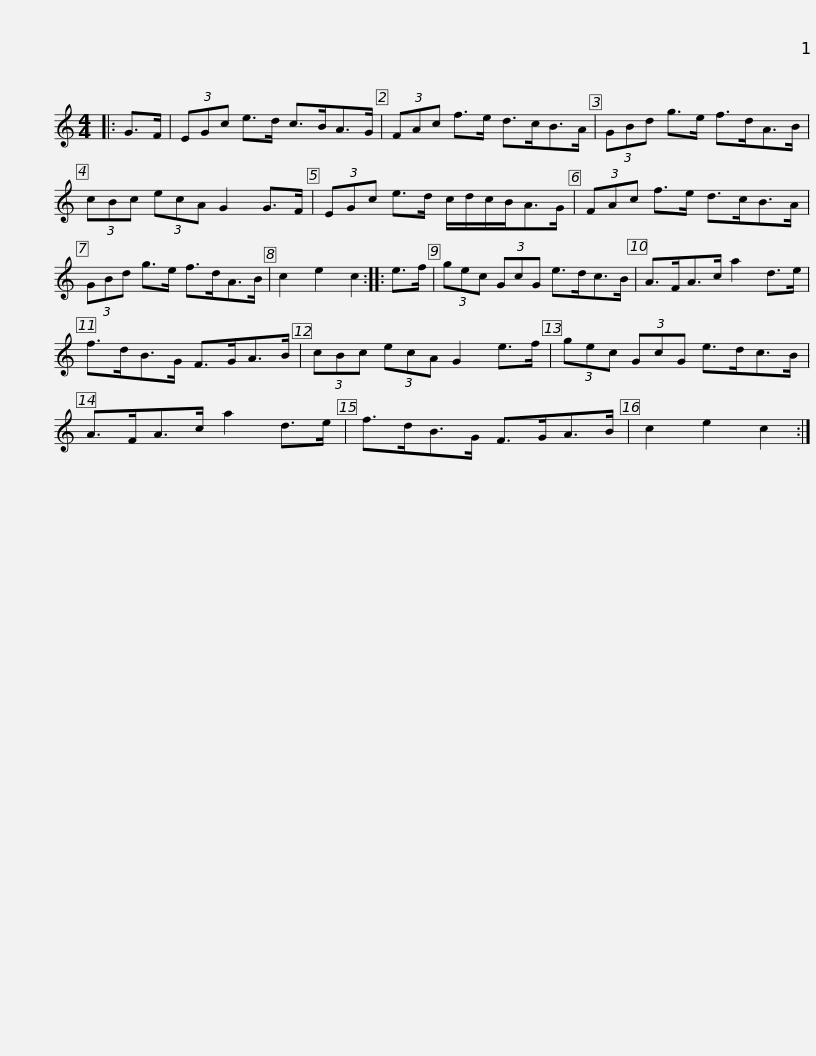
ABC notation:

X:1
L:1/8
M:4/4
I:linebreak $
K:C
V:1 treble
V:1
|: G>F | (3EGc e>d c>BA>G | (3FAc f>e d>cB>A | (3GBd g>e f>dA>B | (3cBc (3ecA G2 G>F |$ %5
 (3EGc e>d c/d/c/B<AG/ | (3FAc f>e d>cB>A | (3GBd g>e f>dA>B | c2 e2 c2 :: e>f |$ %10
 (3gec (3GcG e>dc>B | A>FA>c a2 d>e | f>dB>G F>GA>B | (3cBc (3ecA G2 e>f |$ (3gec (3GcG e>dc>B | %15
 A>FA>c a2 d>e | f>dB>G F>GA>B | c2 e2 c2 :| %18
